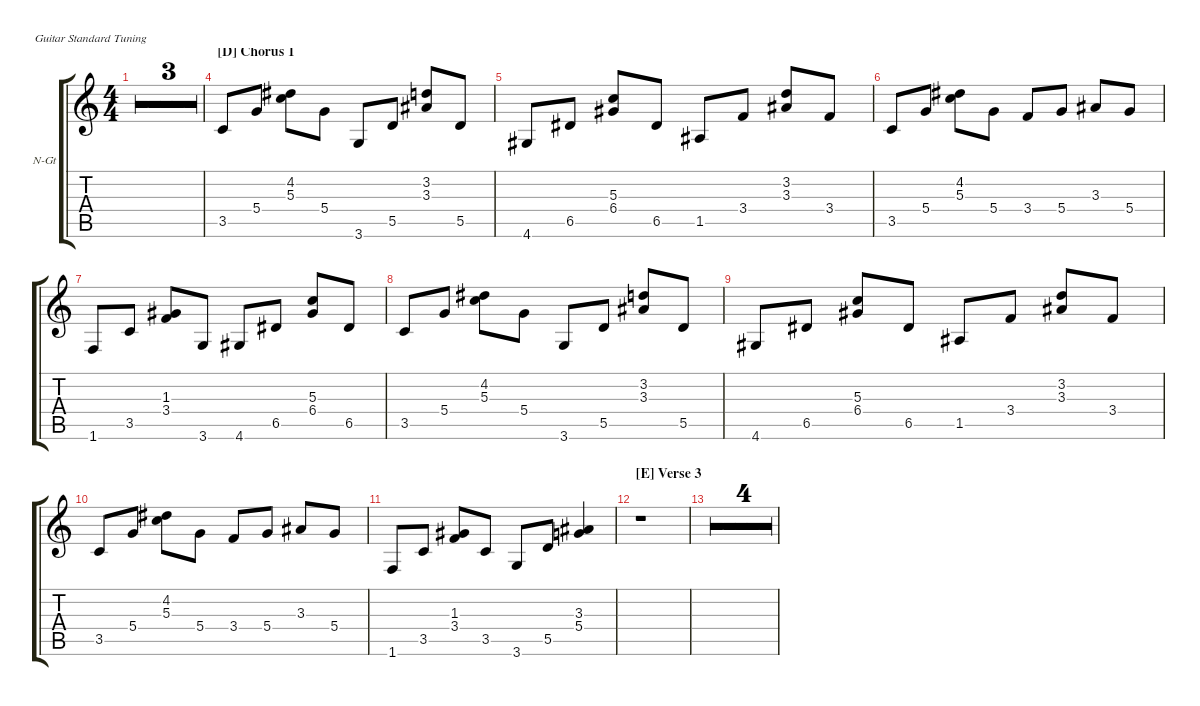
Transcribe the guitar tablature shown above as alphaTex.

\hideDynamics
\bracketExtendMode groupsimilarinstruments
\firstSystemTrackNameOrientation horizontal
\otherSystemsTrackNameOrientation horizontal
\track ("Guitar I" "N-Gt") {multiBarRest instrument acousticguitarnylon}
\staff {score tabs}
\tuning (E4 B3 G3 D3 A2 E2)
\ts (4 4)
\tempo 77
\clef g2
\ks c
r.1{dy f} |
r.1 |
r.1 |
\section ("D" "Chorus 1")
3.5.8 5.4.8 (4.2 5.3).8 5.4.8 3.6.8 5.5.8 (3.2 3.3).8 5.5.8 |
4.6.8 6.5.8 (5.3 6.4).8 6.5.8 1.5.8 3.4.8 (3.2 3.3).8 3.4.8 |
3.5.8 5.4.8 (4.2 5.3).8 5.4.8 3.4.8 5.4.8 3.3.8 5.4.8 |
1.6.8 3.5.8 (1.3 3.4).8 3.6.8 4.6.8 6.5.8 (5.3 6.4).8 6.5.8 |
3.5.8 5.4.8 (4.2 5.3).8 5.4.8 3.6.8 5.5.8 (3.2 3.3).8 5.5.8 |
4.6.8 6.5.8 (5.3 6.4).8 6.5.8 1.5.8 3.4.8 (3.2 3.3).8 3.4.8 |
3.5.8 5.4.8 (4.2 5.3).8 5.4.8 3.4.8 5.4.8 3.3.8 5.4.8 |
1.6.8 3.5.8 (1.3 3.4).8 3.5.8 3.6.8 5.5.8 (3.3 5.4).4 |
\section ("E" "Verse 3")
r.1 |
r.1 |
r.1 |
r.1 |
r.1
